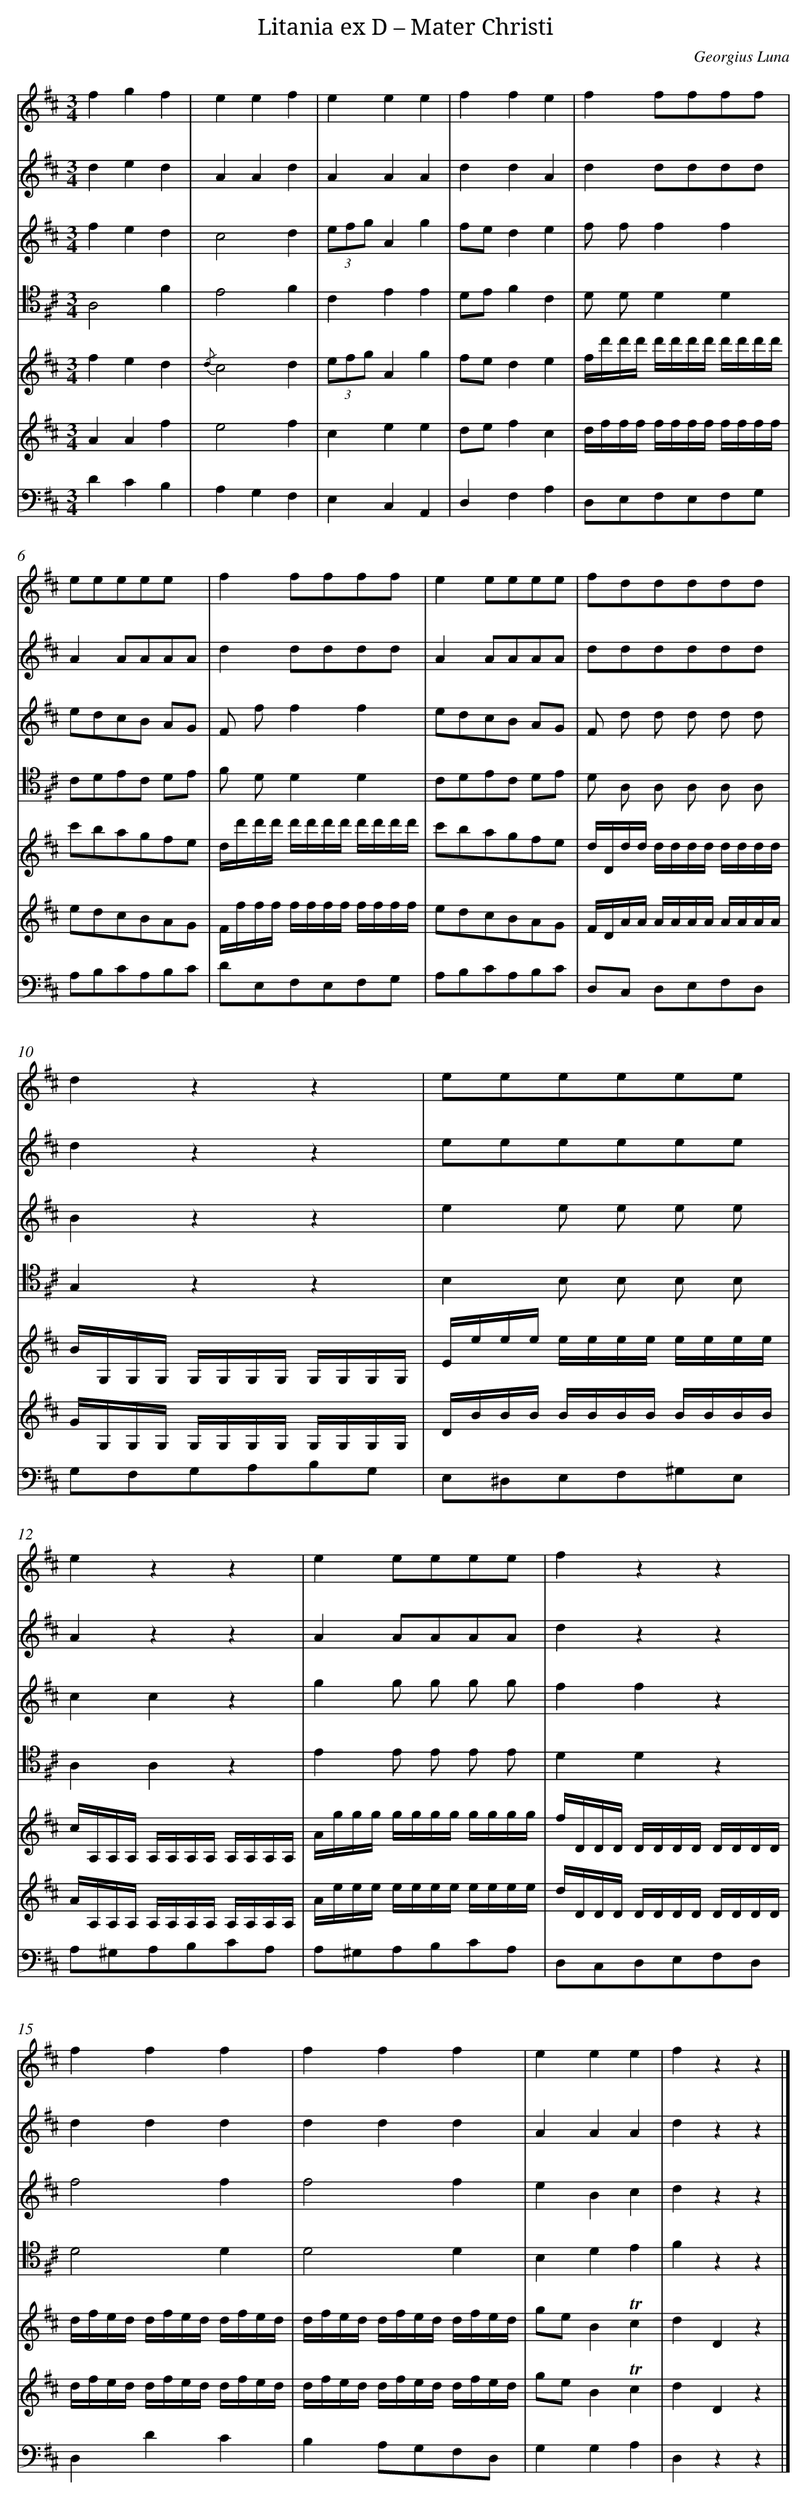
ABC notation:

X:1
T: Litania ex D – Mater Christi
C: Georgius Luna
L: 1/16
M: 3/4
V: 1 clef=treble
V: 2 clef=treble
V: 3
V: 4 clef=tenor
V: 5 clef=treble
V: 6 clef=treble
V: 7 clef=bass
K: D
[V:1] f4g4f4 |
[V:2] d4e4d4 |
[V:3] f4e4d4 |
[V:4] A,8F4 |
[V:5] f4e4d4 |
[V:6] A4A4f4 |
[V:7] D4C4B,4 |
[V:1] e4e4f4 |
[V:2] A4A4d4 |
[V:3] c8d4 |
[V:4] E8F4 |
[V:5] {/d}c8d4 |
[V:6] e8f4 |
[V:7] A,4G,4F,4 |
[V:1] e4e4e4 |
[V:2] A4A4A4 |
[V:3] (3e2f2g2A4g4 |
[V:4] C4E4E4 |
[V:5] (3e2f2g2A4g4 |
[V:6] c4e4e4 |
[V:7] E,4C,4A,,4 |
[V:1] f4f4e4 |
[V:2] d4d4A4 |
[V:3] f2e2d4e4 |
[V:4] D2E2F4C4 |
[V:5] f2e2d4e4 |
[V:6] d2e2f4c4 |
[V:7] D,4F,4A,4 |
[V:1] f4f2f2f2f2 |
[V:2] d4d2d2d2d2 |
[V:3] f2 f2f4f4 |
[V:4] D2 D2D4D4 |
[V:5] fd'd'd' d'd'd'd' d'd'd'd' |
[V:6] dfff ffff ffff |
[V:7] D,2E,2F,2E,2F,2G,2 |
[V:1] e2e2e2e2e2 x2 |
[V:2] A4A2A2A2A2 |
[V:3] e2d2c2B2 A2G2 |
[V:4] C2D2E2C2 D2E2 |
[V:5] c'2b2a2g2f2e2 |
[V:6] e2d2c2B2A2G2 |
[V:7] A,2B,2C2A,2B,2C2 |
[V:1] f4f2f2f2f2 |
[V:2] d4d2d2d2d2 |
[V:3] F2 f2f4f4 |
[V:4] F2 D2D4D4 |
[V:5] dd'd'd' d'd'd'd' d'd'd'd' |
[V:6] Ffff ffff ffff |
[V:7] D2E,2F,2E,2F,2G,2 |
[V:1] e4e2e2e2e2 |
[V:2] A4A2A2A2A2 |
[V:3] e2d2c2B2 A2G2 |
[V:4] C2D2E2C2 D2E2 |
[V:5] c'2b2a2g2f2e2 |
[V:6] e2d2c2B2A2G2 |
[V:7] A,2B,2C2A,2B,2C2 |
[V:1] f2d2d2d2d2d2 |
[V:2] d2d2d2d2d2d2 |
[V:3] F2 d2 d2 d2 d2 d2 |
[V:4] D2 A,2 A,2 A,2 A,2 A,2 |
[V:5] dDdd dddd dddd |
[V:6] FDAA AAAA AAAA |
[V:7] D,2C,2 D,2E,2F,2D,2 |
[V:1] d4z4z4 |
[V:2] d4z4z4 |
[V:3] B4z4z4 |
[V:4] G,4z4z4 |
[V:5] BG,G,G, G,G,G,G, G,G,G,G, |
[V:6] GG,G,G, G,G,G,G, G,G,G,G, |
[V:7] G,2F,2G,2A,2B,2G,2 |
[V:1] e2e2e2e2e2e2 |
[V:2] e2e2e2e2e2e2 |
[V:3] e4e2 e2 e2 e2 |
[V:4] B,4B,2 B,2 B,2 B,2 |
[V:5] Eeee eeee eeee |
[V:6] DBBB BBBB BBBB |
[V:7] E,2^D,2E,2F,2^G,2E,2 |
[V:1] e4z4z4 |
[V:2] A4z4z4 |
[V:3] c4c4z4 |
[V:4] A,4A,4z4 |
[V:5] cA,A,A, A,A,A,A, A,A,A,A, |
[V:6] AA,A,A, A,A,A,A, A,A,A,A, |
[V:7] A,2^G,2A,2B,2C2A,2 |
[V:1] e4e2e2e2e2 |
[V:2] A4A2A2A2A2 |
[V:3] g4g2 g2 g2 g2 |
[V:4] E4E2 E2 E2 E2 |
[V:5] Aggg gggg gggg |
[V:6] Aeee eeee eeee |
[V:7] A,2^G,2A,2B,2C2A,2 |
[V:1] f4z4z4 |
[V:2] d4z4z4 |
[V:3] f4f4z4 |
[V:4] D4D4z4 |
[V:5] fDDD DDDD DDDD |
[V:6] dDDD DDDD DDDD |
[V:7] D,2C,2D,2E,2F,2D,2 |
[V:1] f4f4f4 |
[V:2] d4d4d4 |
[V:3] f8f4 |
[V:4] D8D4 |
[V:5] dfed dfed dfed |
[V:6] dfed dfed dfed |
[V:7] D,4D4C4 |
[V:1] f4f4f4 |
[V:2] d4d4d4 |
[V:3] f8f4 |
[V:4] D8D4 |
[V:5] dfed dfed dfed |
[V:6] dfed dfed dfed |
[V:7] B,4A,2G,2F,2D,2 |
[V:1] e4e4e4 |
[V:2] A4A4A4 |
[V:3] e4B4c4 |
[V:4] B,4D4E4 |
[V:5] g2e2B4!trill!c4 |
[V:6] g2e2B4!trill!c4 |
[V:7] G,4G,4A,4 |
[V:1] f4z4z4 |]
[V:2] d4z4z4 |]
[V:3] d4z4z4 |]
[V:4] F4z4z4 |]
[V:5] d4D4z4 |]
[V:6] d4D4z4 |]
[V:7] D,4z4z4 |]
